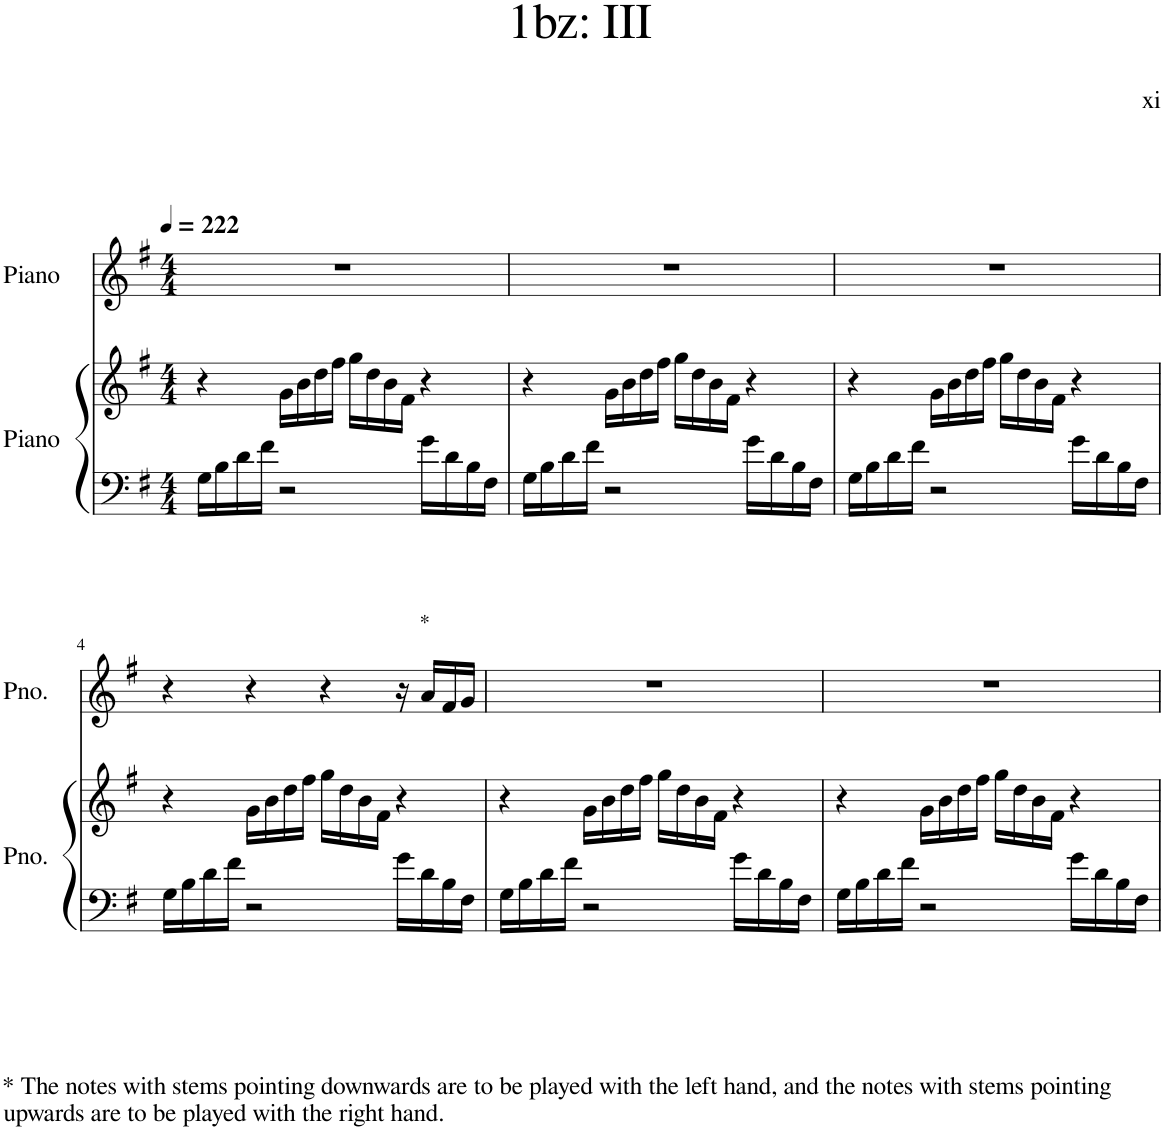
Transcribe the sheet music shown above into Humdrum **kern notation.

**kern	**kern	**kern
*part2	*part2	*part1
*staff3	*staff2	*staff1
*I"Piano	*	*I"Piano
*I'Pno.	*	*I'Pno.
*clefF4	*clefG2	*clefG2
*k[f#]	*k[f#]	*k[f#]
*M4/4	*M4/4	*M4/4
*MM222	*MM222	*MM222
=1	=1	=1
16G\LL	4r	1r
16B\	.	.
16d\	.	.
16f#\JJ	.	.
2r	16g\LL	.
.	16b\	.
.	16dd\	.
.	16ff#\JJ	.
.	16gg\LL	.
.	16dd\	.
.	16b\	.
.	16f#\JJ	.
16g\LL	4r	.
16d\	.	.
16B\	.	.
16F#\JJ	.	.
=2	=2	=2
16G\LL	4r	1r
16B\	.	.
16d\	.	.
16f#\JJ	.	.
2r	16g\LL	.
.	16b\	.
.	16dd\	.
.	16ff#\JJ	.
.	16gg\LL	.
.	16dd\	.
.	16b\	.
.	16f#\JJ	.
16g\LL	4r	.
16d\	.	.
16B\	.	.
16F#\JJ	.	.
=3	=3	=3
16G\LL	4r	1r
16B\	.	.
16d\	.	.
16f#\JJ	.	.
2r	16g\LL	.
.	16b\	.
.	16dd\	.
.	16ff#\JJ	.
.	16gg\LL	.
.	16dd\	.
.	16b\	.
.	16f#\JJ	.
16g\LL	4r	.
16d\	.	.
16B\	.	.
16F#\JJ	.	.
!!LO:LB:g=z
=4	=4	=4
!LO:TX:b:t=* The notes with stems pointing downwards are to be played with the left hand, and the notes with stems pointing	!	!
!LO:TX:b:t=upwards are to be played with the right hand.	!	!
16G\LL	4r	4r
16B\	.	.
16d\	.	.
16f#\JJ	.	.
2r	16g\LL	4r
.	16b\	.
.	16dd\	.
.	16ff#\JJ	.
.	16gg\LL	4r
.	16dd\	.
.	16b\	.
.	16f#\JJ	.
16g\LL	4r	16r
!	!	!LO:TX:a:t=*
16d\	.	16a/LL
16B\	.	16f#/
16F#\JJ	.	16g/JJ
=5	=5	=5
16G\LL	4r	1r
16B\	.	.
16d\	.	.
16f#\JJ	.	.
2r	16g\LL	.
.	16b\	.
.	16dd\	.
.	16ff#\JJ	.
.	16gg\LL	.
.	16dd\	.
.	16b\	.
.	16f#\JJ	.
16g\LL	4r	.
16d\	.	.
16B\	.	.
16F#\JJ	.	.
=6	=6	=6
16G\LL	4r	1r
16B\	.	.
16d\	.	.
16f#\JJ	.	.
2r	16g\LL	.
.	16b\	.
.	16dd\	.
.	16ff#\JJ	.
.	16gg\LL	.
.	16dd\	.
.	16b\	.
.	16f#\JJ	.
16g\LL	4r	.
16d\	.	.
16B\	.	.
16F#\JJ	.	.
=	=	=
*-	*-	*-
